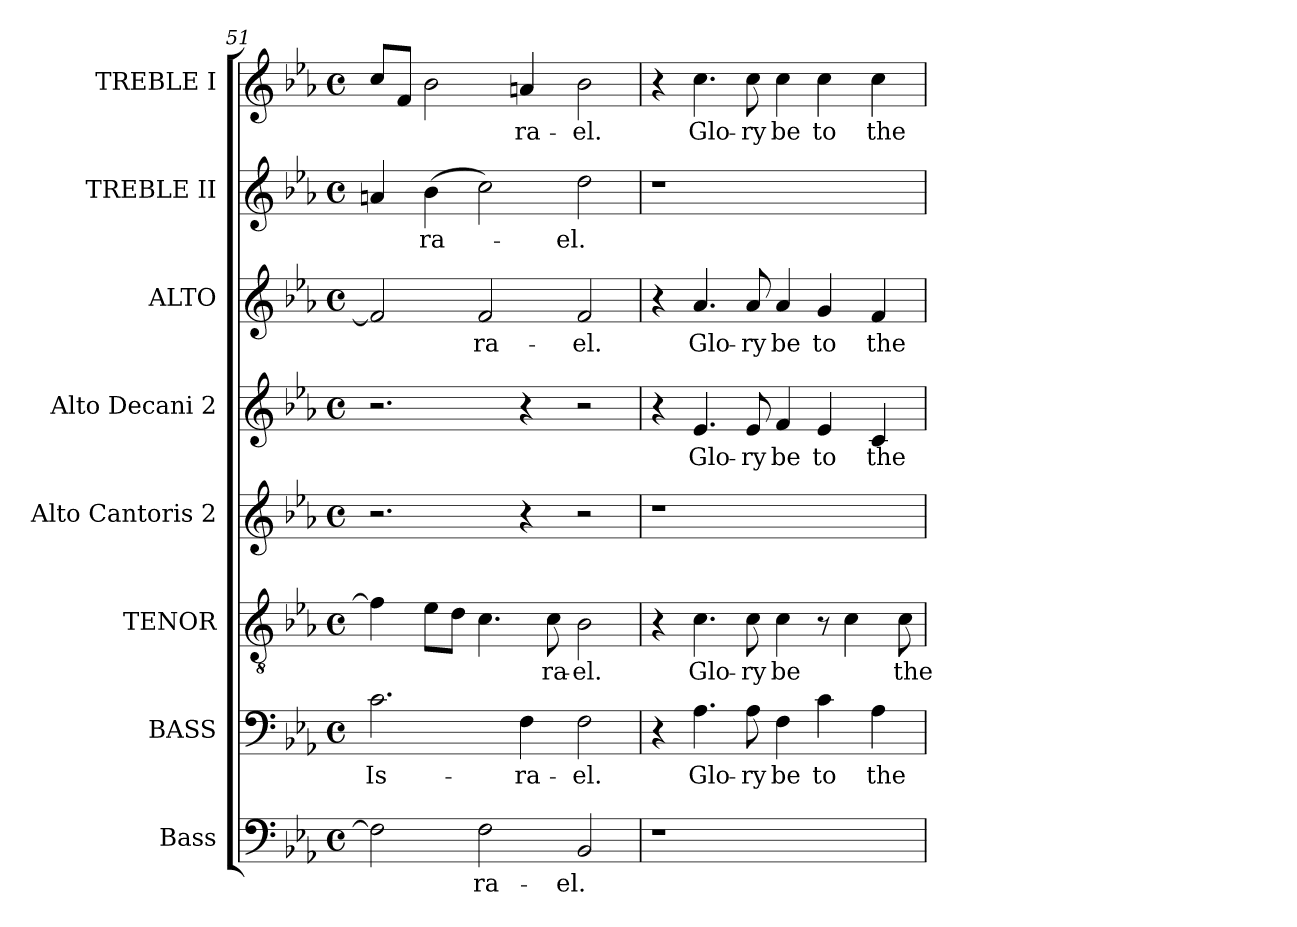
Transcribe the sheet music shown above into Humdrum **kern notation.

**kern	**text	**kern	**text	**kern	**text	**kern	**kern	**text	**kern	**text	**kern	**text	**kern	**text
*part8	*part8	*part7	*part7	*part6	*part6	*part5	*part4	*part4	*part3	*part3	*part2	*part2	*part1	*part1
*staff8	*staff8	*staff7	*staff7	*staff6	*staff6	*staff5	*staff4	*staff4	*staff3	*staff3	*staff2	*staff2	*staff1	*staff1
*I"Bass	*	*I"BASS	*	*I"TENOR	*	*I"Alto Cantoris 2	*I"Alto Decani 2	*	*I"ALTO	*	*I"TREBLE II	*	*I"TREBLE I	*
*I'B.	*	*I'B.	*	*I'T.	*	*I'A.Can.2	*I'A.Dec.2	*	*	*	*	*	*	*
*clefF4	*	*clefF4	*	*clefGv2	*	*clefG2	*clefG2	*	*clefG2	*	*clefG2	*	*clefG2	*
*	*	*	*	*ITrd7c12	*	*	*	*	*	*	*	*	*	*
*k[b-e-a-]	*	*k[b-e-a-]	*	*k[b-e-a-]	*	*k[b-e-a-]	*k[b-e-a-]	*	*k[b-e-a-]	*	*k[b-e-a-]	*	*k[b-e-a-]	*
*E-:	*	*E-:	*	*E-:	*	*E-:	*E-:	*	*E-:	*	*E-:	*	*E-:	*
*M4/4	*	*M4/4	*	*M4/4	*	*M4/4	*M4/4	*	*M4/4	*	*M4/4	*	*M4/4	*
*met(c)	*	*met(c)	*	*met(c)	*	*met(c)	*met(c)	*	*met(c)	*	*met(c)	*	*met(c)	*
=51	=51	=51	=51	=51	=51	=51	=51	=51	=51	=51	=51	=51	=51	=51
!	!	!	!LO:LY:b:color=#000000	!	!	!	!	!	!	!	!	!	!	!
2Fi\]	.	2.ci\	Is-	4Fi\]	.	2.r	2.r	.	2fi/]	.	4ani/	.	8cci/L	.
.	.	.	.	.	.	.	.	.	.	.	.	.	8fi/J	.
!	!	!	!	!	!	!	!	!	!	!	!	!LO:LY:b:color=#000000	!	!
.	.	.	.	8E-i\L	.	.	.	.	.	.	(4b-i\	-ra-	2b-i\	.
.	.	.	.	8Di\J	.	.	.	.	.	.	.	.	.	.
!	!LO:LY:b:color=#000000	!	!	!	!	!	!	!	!	!	!	!	!	!
!	!	!	!	!	!	!	!	!	!	!LO:LY:b:color=#000000	!	!	!	!
2Fi\	-ra-	.	.	4.Ci\	.	.	.	.	2fi/	-ra-	2cci\)	.	.	.
!	!	!	!LO:LY:b:color=#000000	!	!	!	!	!	!	!	!	!	!	!
!	!	!	!	!	!	!	!	!	!	!	!	!	!	!LO:LY:b:color=#000000
.	.	4Fi\	-ra-	.	.	4r	4r	.	.	.	.	.	4ani/	-ra-
!	!	!	!	!	!LO:LY:b:color=#000000	!	!	!	!	!	!	!	!	!
.	.	.	.	8Ci\	-ra-	.	.	.	.	.	.	.	.	.
!	!LO:LY:b:color=#000000	!	!	!	!	!	!	!	!	!	!	!	!	!
!	!	!	!LO:LY:b:color=#000000	!	!	!	!	!	!	!	!	!	!	!
!	!	!	!	!	!LO:LY:b:color=#000000	!	!	!	!	!	!	!	!	!
!	!	!	!	!	!	!	!	!	!	!LO:LY:b:color=#000000	!	!	!	!
!	!	!	!	!	!	!	!	!	!	!	!	!LO:LY:b:color=#000000	!	!
!	!	!	!	!	!	!	!	!	!	!	!	!	!	!LO:LY:b:color=#000000
2BB-i/	-el.	2Fi\	-el.	2BB-i\	-el.	2r	2r	.	2fi/	-el.	2ddi\	-el.	2b-i\	-el.
!!LO:LB:g=z
=52	=52	=52	=52	=52	=52	=52	=52	=52	=52	=52	=52	=52	=52	=52
!LO:N:vis=1	!	!	!	!	!	!LO:N:vis=1	!	!	!	!	!LO:N:vis=1	!	!	!
1r	.	4r	.	4r	.	1r	4r	.	4r	.	1r	.	4r	.
!	!	!	!LO:LY:b:color=#000000	!	!	!	!	!	!	!	!	!	!	!
!	!	!	!	!	!LO:LY:b:color=#000000	!	!	!	!	!	!	!	!	!
!	!	!	!	!	!	!	!	!LO:LY:b:color=#000000	!	!	!	!	!	!
!	!	!	!	!	!	!	!	!	!	!LO:LY:b:color=#000000	!	!	!	!
!	!	!	!	!	!	!	!	!	!	!	!	!	!	!LO:LY:b:color=#000000
.	.	4.A-i\	Glo-	4.Ci\	Glo-	.	4.e-i/	Glo-	4.a-i/	Glo-	.	.	4.cci\	Glo-
!	!	!	!LO:LY:b:color=#000000	!	!	!	!	!	!	!	!	!	!	!
!	!	!	!	!	!LO:LY:b:color=#000000	!	!	!	!	!	!	!	!	!
!	!	!	!	!	!	!	!	!LO:LY:b:color=#000000	!	!	!	!	!	!
!	!	!	!	!	!	!	!	!	!	!LO:LY:b:color=#000000	!	!	!	!
!	!	!	!	!	!	!	!	!	!	!	!	!	!	!LO:LY:b:color=#000000
.	.	8A-i\	-ry	8Ci\	-ry	.	8e-i/	-ry	8a-i/	-ry	.	.	8cci\	-ry
!	!	!	!LO:LY:b:color=#000000	!	!	!	!	!	!	!	!	!	!	!
!	!	!	!	!	!LO:LY:b:color=#000000	!	!	!	!	!	!	!	!	!
!	!	!	!	!	!	!	!	!LO:LY:b:color=#000000	!	!	!	!	!	!
!	!	!	!	!	!	!	!	!	!	!LO:LY:b:color=#000000	!	!	!	!
!	!	!	!	!	!	!	!	!	!	!	!	!	!	!LO:LY:b:color=#000000
.	.	4Fi\	be	4Ci\	be	.	4fi/	be	4a-i/	be	.	.	4cci\	be
!	!	!	!LO:LY:b:color=#000000	!	!	!	!	!	!	!	!	!	!	!
!	!	!	!	!	!LO:LY:b:color=#000000	!	!	!	!	!	!	!	!	!
!	!	!	!	!	!	!	!	!LO:LY:b:color=#000000	!	!	!	!	!	!
!	!	!	!	!	!	!	!	!	!	!LO:LY:b:color=#000000	!	!	!	!
!	!	!	!	!	!	!	!	!	!	!	!	!	!	!LO:LY:b:color=#000000
2ryy	.	4ci\	to	8r	to	2ryy	4e-i/	to	4gi/	to	2ryy	.	4cci\	to
.	.	.	.	4Ci\	.	.	.	.	.	.	.	.	.	.
!	!	!	!LO:LY:b:color=#000000	!	!	!	!	!	!	!	!	!	!	!
!	!	!	!	!	!	!	!	!LO:LY:b:color=#000000	!	!	!	!	!	!
!	!	!	!	!	!	!	!	!	!	!LO:LY:b:color=#000000	!	!	!	!
!	!	!	!	!	!	!	!	!	!	!	!	!	!	!LO:LY:b:color=#000000
.	.	4A-i\	the	.	.	.	4ci/	the	4fi/	the	.	.	4cci\	the
!	!	!	!	!	!LO:LY:b:color=#000000	!	!	!	!	!	!	!	!	!
.	.	.	.	8Ci\	the	.	.	.	.	.	.	.	.	.
=	=	=	=	=	=	=	=	=	=	=	=	=	=	=
*-	*-	*-	*-	*-	*-	*-	*-	*-	*-	*-	*-	*-	*-	*-
